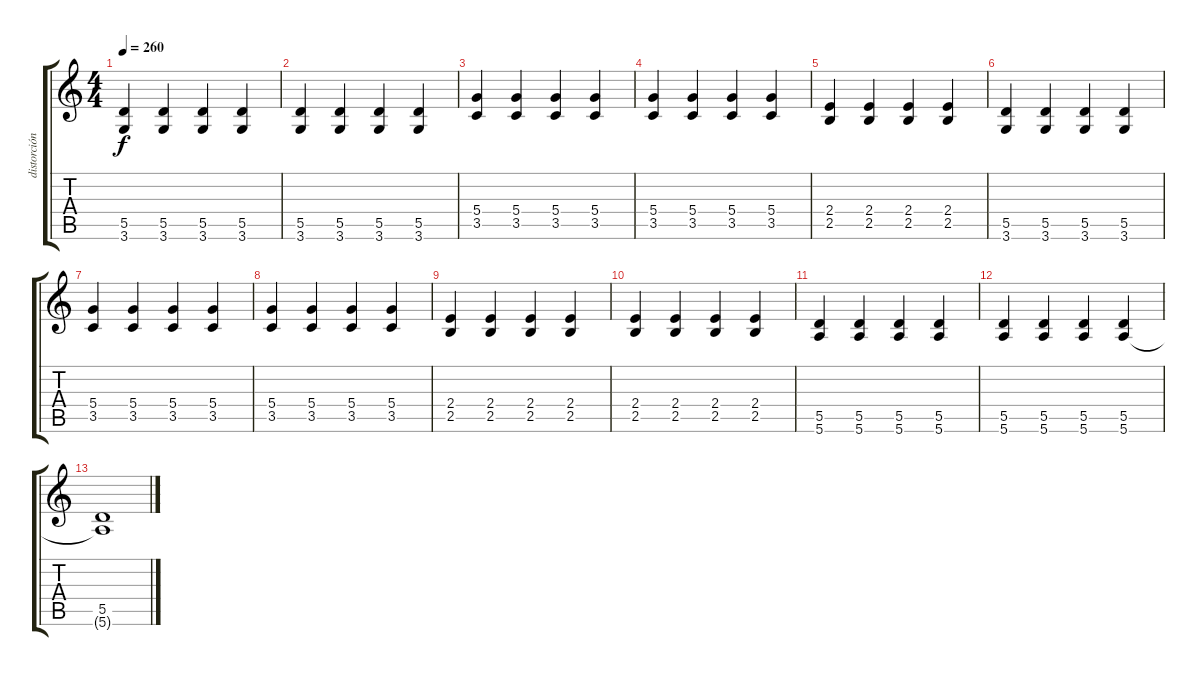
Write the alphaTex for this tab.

\track ("distorción" "distorción") {instrument overdrivenguitar}
\staff {score tabs}
\tuning (E4 B3 G3 D3 A2 E2) {hide}
\ts (4 4)
\tempo 260
\clef g2
\ks c
(5.5 3.6).4{dy f} (5.5 3.6).4 (5.5 3.6).4 (5.5 3.6).4 |
(5.5 3.6).4 (5.5 3.6).4 (5.5 3.6).4 (5.5 3.6).4 |
(5.4 3.5).4 (5.4 3.5).4 (5.4 3.5).4 (5.4 3.5).4 |
(5.4 3.5).4 (5.4 3.5).4 (5.4 3.5).4 (5.4 3.5).4 |
(2.4 2.5).4 (2.4 2.5).4 (2.4 2.5).4 (2.4 2.5).4 |
(5.5 3.6).4 (5.5 3.6).4 (5.5 3.6).4 (5.5 3.6).4 |
(5.4 3.5).4 (5.4 3.5).4 (5.4 3.5).4 (5.4 3.5).4 |
(5.4 3.5).4 (5.4 3.5).4 (5.4 3.5).4 (5.4 3.5).4 |
(2.4 2.5).4 (2.4 2.5).4 (2.4 2.5).4 (2.4 2.5).4 |
(2.4 2.5).4 (2.4 2.5).4 (2.4 2.5).4 (2.4 2.5).4 |
(5.5 5.6).4 (5.5 5.6).4 (5.5 5.6).4 (5.5 5.6).4 |
(5.5 5.6).4 (5.5 5.6).4 (5.5 5.6).4 (5.5 5.6).4 |
(5.5 5.6{t}).1
